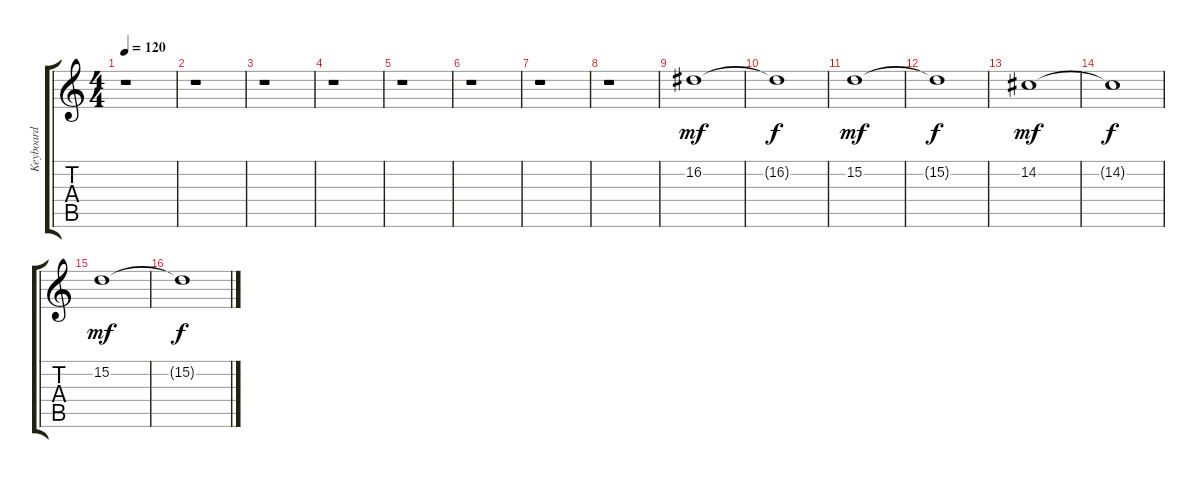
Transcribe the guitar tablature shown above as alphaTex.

\track ("Keyboard" "Keyboard") {instrument pad4choir}
\staff {score tabs}
\tuning (E4 B3 G3 D3 A2 E2) {hide}
\ts (4 4)
\tempo 120
\clef g2
\ks c
r.1{dy f} |
r.1 |
r.1 |
r.1 |
r.1 |
r.1 |
r.1 |
r.1 |
16.2.1{dy mf instrument synthstrings1} |
16.2{t}.1{dy f} |
15.2.1{dy mf} |
15.2{t}.1{dy f} |
14.2.1{dy mf} |
14.2{t}.1{dy f} |
15.2.1{dy mf} |
15.2{t}.1{dy f}
